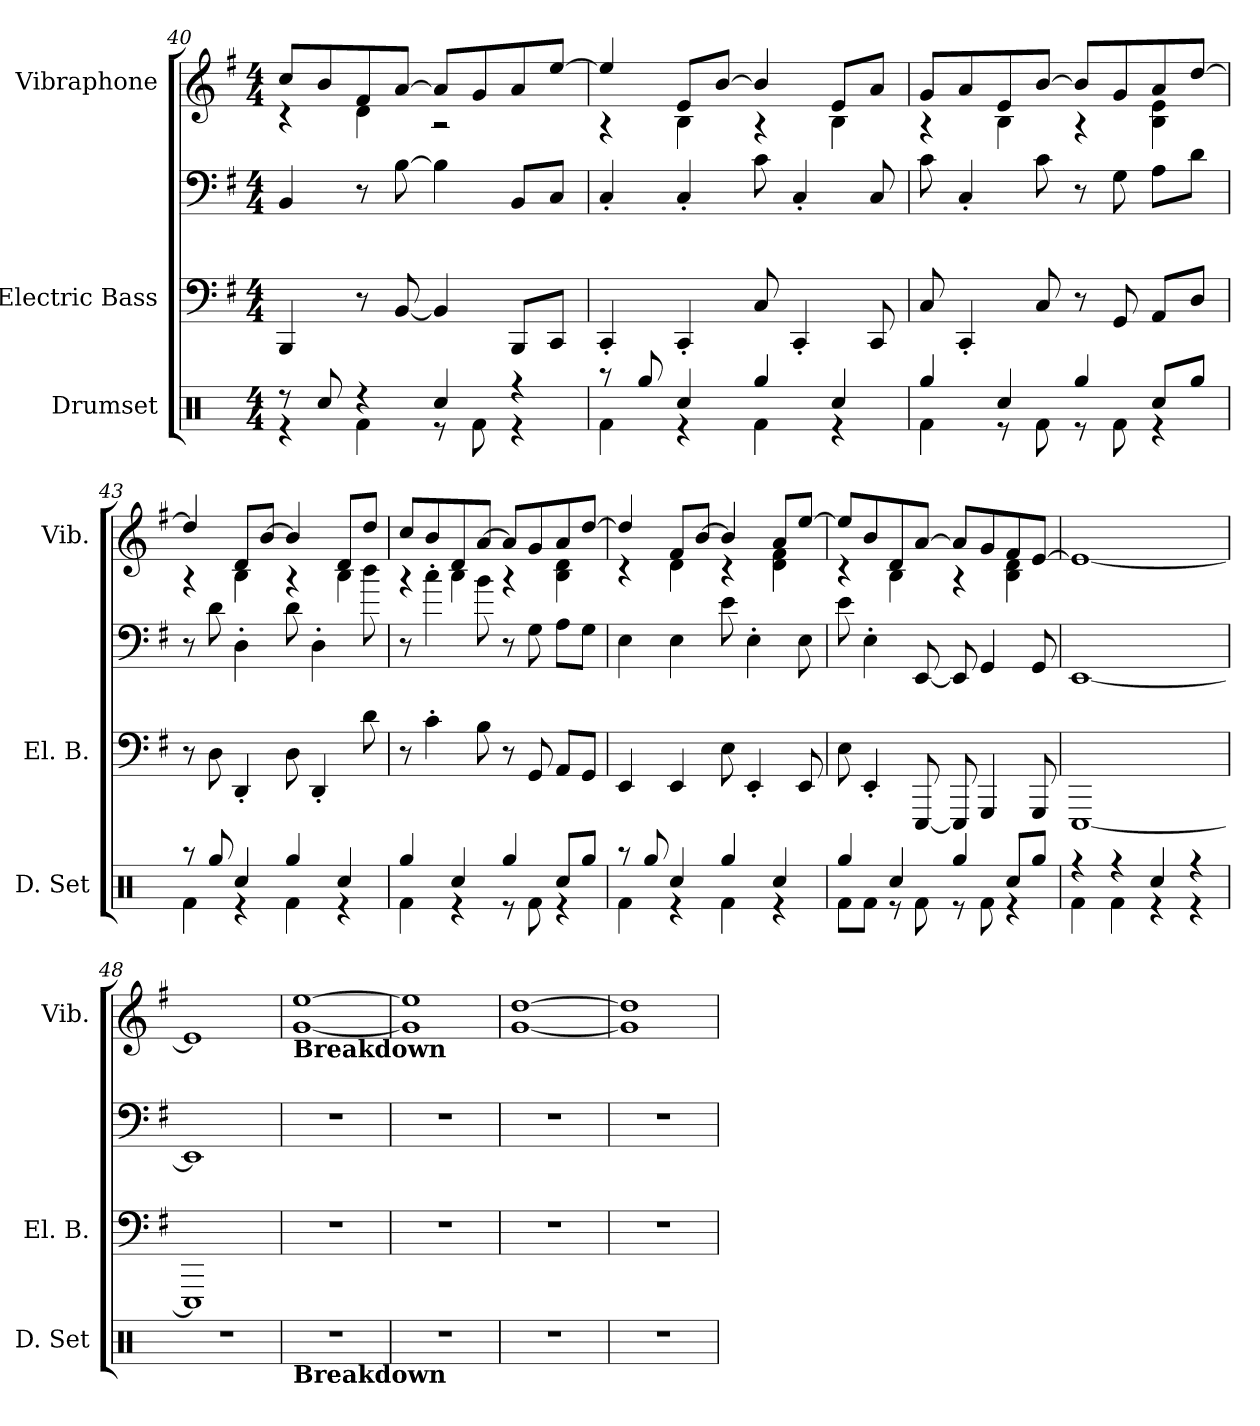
**kern	**kern	**kern	**kern
*part3	*part2	*part2	*part1
*staff4	*staff3	*staff2	*staff1
*I"Drumset	*I"Electric Bass	*	*I"Vibraphone
*I'D. Set	*I'El. B.	*	*I'Vib.
*clefX	*	*clefF4	*clefG2
*	*ITrd7c12	*ITrd7c12	*ITrd-7c-12
*k[]	*k[f#]	*k[f#]	*k[f#]
*	*G:	*G:	*G:
*M4/4	*M4/4	*M4/4	*M4/4
=40	=40	=40	=40
*^	*	*	*^
8r	4r	4BBBB	4BBB/	8ccc/L	4r
8Rcc/	.	.	.	8bb/	.
4r	4Rf\	8r	8r	8ff#/	4dd\
.	.	[8BBB	[8BB\	[8aa/J	.
4Rcc/	8r	4BBB]	4BB\]	8aa/L]	2r
.	8Rf\	.	.	8gg/	.
4r	4r	8BBBBL	8BBB/L	8aa/	.
.	.	8CCCJ	8CC/J	[8eee/J	.
!!LO:PB:g=z	!!
=41	=41	=41	=41	=41	=41
8r	4Rf\	4CCC'	4CC'/	4eee/]	4r
8Rgg/	.	.	.	.	.
4Rcc/	4r	4CCC'	4CC'/	8ee/L	4b\
.	.	.	.	[8bb/J	.
4Rgg/	4Rf\	8CC	8C\	4bb/]	4r
.	.	4CCC'	4CC'/	.	.
4Rcc/	4r	.	.	8ee/L	4b\
.	.	8CCC	8CC/	8aa/J	.
=42	=42	=42	=42	=42	=42
4Rgg/	4Rf\	8CC	8C\	8gg/L	4r
.	.	4CCC'	4CC'/	8aa/	.
4Rcc/	8r	.	.	8ee/	4b\
.	8Rf\	8CC	8C\	[8bb/J	.
4Rgg/	8r	8r	8r	8bb/L]	4r
.	8Rf\	8GGG	8GG\	8gg/	.
8Rcc/L	4r	8AAAL	8AA\L	8aa/	4b\ 4ee\
8Rgg/J	.	8DDJ	8D\J	[8ddd/J	.
=43	=43	=43	=43	=43	=43
8r	4Rf\	8r	8r	4ddd/]	4r
8Rgg/	.	8DD	8D\	.	.
4Rcc/	4r	4DDD'	4DD'\	8dd/L	4b\
.	.	.	.	[8bb/J	.
4Rgg/	4Rf\	8DD	8D\	4bb/]	4r
.	.	4DDD'	4DD'\	.	.
4Rcc/	4r	.	.	8dd/L	4b\
.	.	8D	8d\	8ddd/J	.
=44	=44	=44	=44	=44	=44
4Rgg/	4Rf\	8r	8r	8ccc/L	4r
.	.	4C'	4c'\	8bb/	.
4Rcc/	4r	.	.	8dd/	4b\
.	.	8BB	8B\	[8aa/J	.
4Rgg/	8r	8r	8r	8aa/L]	4r
.	8Rf\	8GGG	8GG\	8gg/	.
8Rcc/L	4r	8AAAL	8AA\L	8aa/	4b\ 4dd\
8Rgg/J	.	8GGGJ	8GG\J	[8ddd/J	.
!!LO:LB:g=z	!!
=45	=45	=45	=45	=45	=45
8r	4Rf\	4EEE	4EE\	4ddd/]	4r
8Rgg/	.	.	.	.	.
4Rcc/	4r	4EEE	4EE\	8ff#/L	4dd\
.	.	.	.	[8bb/J	.
4Rgg/	4Rf\	8EE	8E\	4bb/]	4r
.	.	4EEE'	4EE'\	.	.
4Rcc/	4r	.	.	8aa/L	4dd\ 4ff#\
.	.	8EEE	8EE\	[8eee/J	.
=46	=46	=46	=46	=46	=46
4Rgg/	8Rf\L	8EE	8E\	8eee/L]	4r
.	8Rf\J	4EEE'	4EE'\	8bb/	.
4Rcc/	8r	.	.	8dd/	4b\
.	8Rf\	[8EEEE	[8EEE/	[8aa/J	.
4Rgg/	8r	8EEEE]	8EEE/]	8aa/L]	4r
.	8Rf\	4GGGG	4GGG/	8gg/	.
8Rcc/L	4r	.	.	8ff#/	4b\ 4dd\
8Rgg/J	.	8GGGG	8GGG/	[8ee/J	.
*	*	*	*	*v	*v
=47	=47	=47	=47	=47
4r	4Rf\	[1EEEE	[1EEE	1ee_
4r	4Rf\	.	.	.
4Rcc/	4r	.	.	.
4r	4r	.	.	.
*v	*v	*	*	*
=48	=48	=48	=48
1r	1EEEE]	1EEE]	1ee]
!!LO:PB:g=z
=49	=49	=49	=49
!	!	!	!LO:TX:b:B:t=Breakdown
!LO:TX:b:B:t=Breakdown	!	!	!
1r	1r	1r	[1gg [1eee
=50	=50	=50	=50
1r	1r	1r	1gg] 1eee]
=51	=51	=51	=51
1r	1r	1r	[1gg [1ddd
=52	=52	=52	=52
1r	1r	1r	1gg] 1ddd]
=	=	=	=
*-	*-	*-	*-
